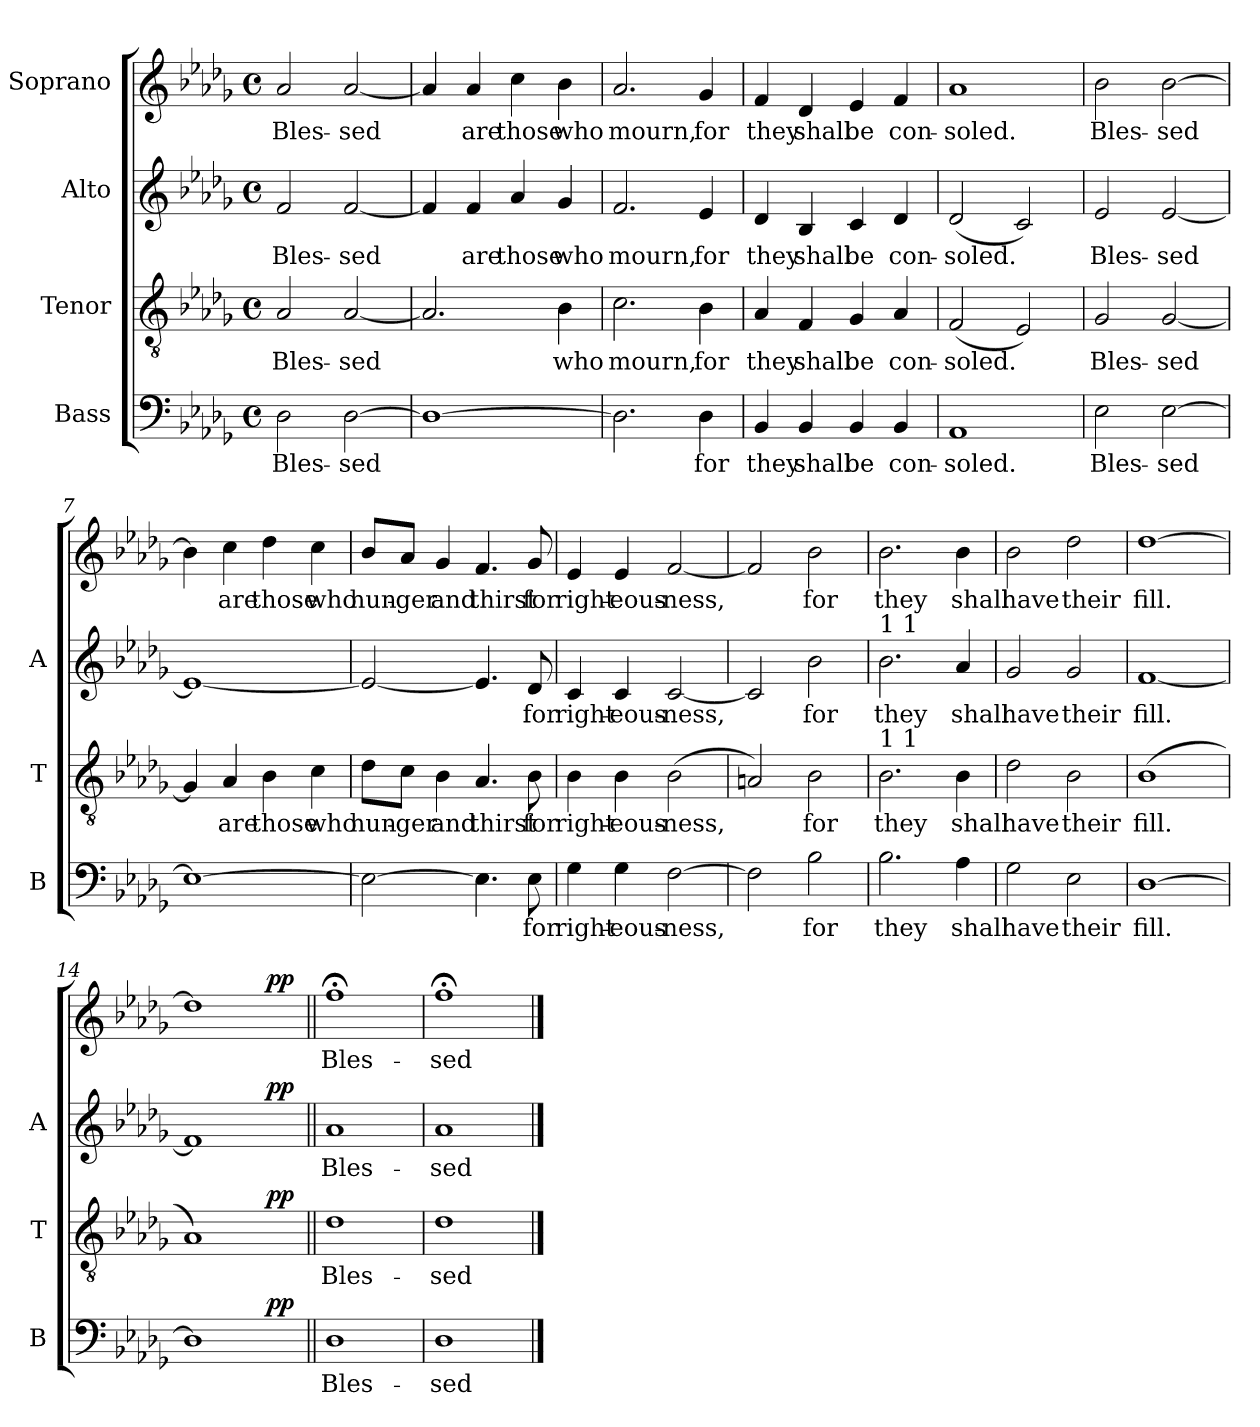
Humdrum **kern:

**kern	**text	**dynam	**kern	**text	**dynam	**kern	**text	**dynam	**kern	**text	**dynam
*part4	*part4	*part4	*part3	*part3	*part3	*part2	*part2	*part2	*part1	*part1	*part1
*staff4	*staff4	*staff4	*staff3	*staff3	*staff3	*staff2	*staff2	*staff2	*staff1	*staff1	*staff1
*I"Bass	*	*	*I"Tenor	*	*	*I"Alto	*	*	*I"Soprano	*	*
*I'B	*	*	*I'T	*	*	*I'A	*	*	*	*	*
*clefF4	*	*	*clefGv2	*	*	*clefG2	*	*	*clefG2	*	*
*k[b-e-a-d-g-]	*	*	*k[b-e-a-d-g-]	*	*	*k[b-e-a-d-g-]	*	*	*k[b-e-a-d-g-]	*	*
*D-:	*	*	*D-:	*	*	*D-:	*	*	*D-:	*	*
*M4/4	*	*	*M4/4	*	*	*M4/4	*	*	*M4/4	*	*
*met(c)	*	*	*met(c)	*	*	*met(c)	*	*	*met(c)	*	*
=1	=1	=1	=1	=1	=1	=1	=1	=1	=1	=1	=1
!	!LO:LY:b	!	!	!LO:LY:b	!	!	!LO:LY:b	!	!	!LO:LY:b	!
2D-\	Bles-	.	2A-/	Bles-	.	2f/	Bles-	.	2a-/	Bles-	.
!	!LO:LY:b	!	!	!LO:LY:b	!	!	!LO:LY:b	!	!	!LO:LY:b	!
[>2D-\	-sed	.	[<2A-/	-sed	.	[<2f/	-sed	.	[<2a-/	-sed	.
=2	=2	=2	=2	=2	=2	=2	=2	=2	=2	=2	=2
1D-_	.	.	2.A-/]	.	.	4f/]	.	.	4a-/]	.	.
!	!	!	!	!	!	!	!LO:LY:b	!	!	!LO:LY:b	!
.	.	.	.	.	.	4f/	are	.	4a-/	are	.
!	!	!	!	!	!	!	!LO:LY:b	!	!	!LO:LY:b	!
.	.	.	.	.	.	4a-/	those	.	4cc\	those	.
!	!	!	!	!LO:LY:b	!	!	!LO:LY:b	!	!	!LO:LY:b	!
.	.	.	4B-\	who	.	4g-/	who	.	4b-\	who	.
=3	=3	=3	=3	=3	=3	=3	=3	=3	=3	=3	=3
!	!	!	!	!LO:LY:b	!	!	!LO:LY:b	!	!	!LO:LY:b	!
2.D-\]	.	.	2.c\	mourn,	.	2.f/	mourn,	.	2.a-/	mourn,	.
!	!LO:LY:b	!	!	!LO:LY:b	!	!	!LO:LY:b	!	!	!LO:LY:b	!
4D-\	for	.	4B-\	for	.	4e-/	for	.	4g-/	for	.
=4	=4	=4	=4	=4	=4	=4	=4	=4	=4	=4	=4
!	!LO:LY:b	!	!	!LO:LY:b	!	!	!LO:LY:b	!	!	!LO:LY:b	!
4BB-/	they	.	4A-/	they	.	4d-/	they	.	4f/	they	.
!	!LO:LY:b	!	!	!LO:LY:b	!	!	!LO:LY:b	!	!	!LO:LY:b	!
4BB-/	shall	.	4F/	shall	.	4B-/	shall	.	4d-/	shall	.
!	!LO:LY:b	!	!	!LO:LY:b	!	!	!LO:LY:b	!	!	!LO:LY:b	!
4BB-/	be	.	4G-/	be	.	4c/	be	.	4e-/	be	.
!	!LO:LY:b	!	!	!LO:LY:b	!	!	!LO:LY:b	!	!	!LO:LY:b	!
4BB-/	con-	.	4A-/	con-	.	4d-/	con-	.	4f/	con-	.
=5	=5	=5	=5	=5	=5	=5	=5	=5	=5	=5	=5
!	!LO:LY:b	!	!	!LO:LY:b	!	!	!LO:LY:b	!	!	!LO:LY:b	!
1AA-	-soled.	.	(<2F/	-soled.	.	(<2d-/	-soled.	.	1a-	-soled.	.
.	.	.	2E-/)	.	.	2c/)	.	.	.	.	.
!!LO:LB:g=z
=6	=6	=6	=6	=6	=6	=6	=6	=6	=6	=6	=6
!	!LO:LY:b	!	!	!LO:LY:b	!	!	!LO:LY:b	!	!	!LO:LY:b	!
2E-\	Bles-	.	2G-/	Bles-	.	2e-/	Bles-	.	2b-\	Bles-	.
!	!LO:LY:b	!	!	!LO:LY:b	!	!	!LO:LY:b	!	!	!LO:LY:b	!
[>2E-\	-sed	.	[<2G-/	-sed	.	[<2e-/	-sed	.	[>2b-\	-sed	.
=7	=7	=7	=7	=7	=7	=7	=7	=7	=7	=7	=7
1E-_	.	.	4G-/]	.	.	1e-_	.	.	4b-\]	.	.
!	!	!	!	!LO:LY:b	!	!	!	!	!	!LO:LY:b	!
.	.	.	4A-/	are	.	.	.	.	4cc\	are	.
!	!	!	!	!LO:LY:b	!	!	!	!	!	!LO:LY:b	!
.	.	.	4B-\	those	.	.	.	.	4dd-\	those	.
!	!	!	!	!LO:LY:b	!	!	!	!	!	!LO:LY:b	!
.	.	.	4c\	who	.	.	.	.	4cc\	who	.
=8	=8	=8	=8	=8	=8	=8	=8	=8	=8	=8	=8
!	!	!	!	!LO:LY:b	!	!	!	!	!	!LO:LY:b	!
2E-\_	.	.	8d-\L	hun-	.	2e-/_	.	.	8b-/L	hun-	.
!	!	!	!	!LO:LY:b:rj	!	!	!	!	!	!LO:LY:b:rj	!
.	.	.	8c\J	-ger	.	.	.	.	8a-/J	-ger	.
!	!	!	!	!LO:LY:b	!	!	!	!	!	!LO:LY:b	!
.	.	.	4B-\	and	.	.	.	.	4g-/	and	.
!	!	!	!	!LO:LY:b	!	!	!	!	!	!LO:LY:b	!
4.E-\]	.	.	4.A-/	thirst	.	4.e-/]	.	.	4.f/	thirst	.
!	!LO:LY:b	!	!	!LO:LY:b	!	!	!LO:LY:b	!	!	!LO:LY:b	!
8E-\	for	.	8B-\	for	.	8d-/	for	.	8g-/	for	.
=9	=9	=9	=9	=9	=9	=9	=9	=9	=9	=9	=9
!	!LO:LY:b	!	!	!LO:LY:b	!	!	!LO:LY:b	!	!	!LO:LY:b	!
4G-\	right-	.	4B-\	right-	.	4c/	right-	.	4e-/	right-	.
!	!LO:LY:b:rj	!	!	!LO:LY:b:rj	!	!	!LO:LY:b:rj	!	!	!LO:LY:b:rj	!
4G-\	-eous-	.	4B-\	-eous-	.	4c/	-eous-	.	4e-/	-eous-	.
!	!LO:LY:b	!	!	!LO:LY:b	!	!	!LO:LY:b	!	!	!LO:LY:b	!
[>2F\	-ness,	.	(>2B-\	-ness,	.	[<2c/	-ness,	.	[<2f/	-ness,	.
=10	=10	=10	=10	=10	=10	=10	=10	=10	=10	=10	=10
2F\]	.	.	2An/)	.	.	2c/]	.	.	2f/]	.	.
!	!LO:LY:b	!	!	!LO:LY:b	!	!	!LO:LY:b	!	!	!LO:LY:b	!
2B-\	for	.	2B-\	for	.	2b-\	for	.	2b-\	for	.
!!LO:PB:g=z
=11	=11	=11	=11	=11	=11	=11	=11	=11	=11	=11	=11
!	!	!	!	!	!	!LO:TX:a:t=1 1	!	!	!	!	!
!	!	!	!LO:TX:a:t=1 1	!	!	!	!	!	!	!	!
!	!LO:LY:b	!	!	!LO:LY:b	!	!	!LO:LY:b	!	!	!LO:LY:b	!
2.B-\	they	.	2.B-\	they	.	2.b-\	they	.	2.b-\	they	.
!	!LO:LY:b	!	!	!LO:LY:b	!	!	!LO:LY:b	!	!	!LO:LY:b	!
4A-\	shall	.	4B-\	shall	.	4a-/	shall	.	4b-\	shall	.
=12	=12	=12	=12	=12	=12	=12	=12	=12	=12	=12	=12
!	!LO:LY:b	!	!	!LO:LY:b	!	!	!LO:LY:b	!	!	!LO:LY:b	!
2G-\	have	.	2d-\	have	.	2g-/	have	.	2b-\	have	.
!	!LO:LY:b	!	!	!LO:LY:b	!	!	!LO:LY:b	!	!	!LO:LY:b	!
2E-\	their	.	2B-\	their	.	2g-/	their	.	2dd-\	their	.
=13	=13	=13	=13	=13	=13	=13	=13	=13	=13	=13	=13
!	!LO:LY:b	!	!	!LO:LY:b	!	!	!LO:LY:b	!	!	!LO:LY:b	!
[>1D-	fill.	.	(>1B-	fill.	.	[<1f	fill.	.	[>1dd-	fill.	.
=14	=14	=14	=14	=14	=14	=14	=14	=14	=14	=14	=14
*^	*	*	*^	*	*	*^	*	*	*^	*	*
1D-]	2.ryy	.	.	1A-)	2.ryy	.	.	1f]	2.ryy	.	.	1dd-]	2.ryy	.	.
!	!	!	!LO:DY:b	!	!	!	!LO:DY:b	!	!	!	!LO:DY:b	!	!	!	!LO:DY:b
.	4ryy	.	pp	.	4ryy	.	pp	.	4ryy	.	pp	.	4ryy	.	pp
=15||	=15||	=15||	=15||	=15||	=15||	=15||	=15||	=15||	=15||	=15||	=15||	=15||	=15||	=15||	=15||
!	!	!LO:LY:b	!	!	!	!LO:LY:b	!	!	!	!LO:LY:b	!	!	!	!LO:LY:b	!
*v	*v	*	*	*	*	*	*	*v	*v	*	*	*v	*v	*	*
*	*	*	*v	*v	*	*	*	*	*	*	*	*
1D-	Bles-	.	1d-	Bles-	.	1a-	Bles-	.	1ff;<	Bles-	.
=16	=16	=16	=16	=16	=16	=16	=16	=16	=16	=16	=16
!	!LO:LY:b	!	!	!LO:LY:b	!	!	!LO:LY:b	!	!	!LO:LY:b	!
1D-	-sed	.	1d-	-sed	.	1a-	-sed	.	1ff;<	-sed	.
==	==	==	==	==	==	==	==	==	==	==	==
*-	*-	*-	*-	*-	*-	*-	*-	*-	*-	*-	*-
